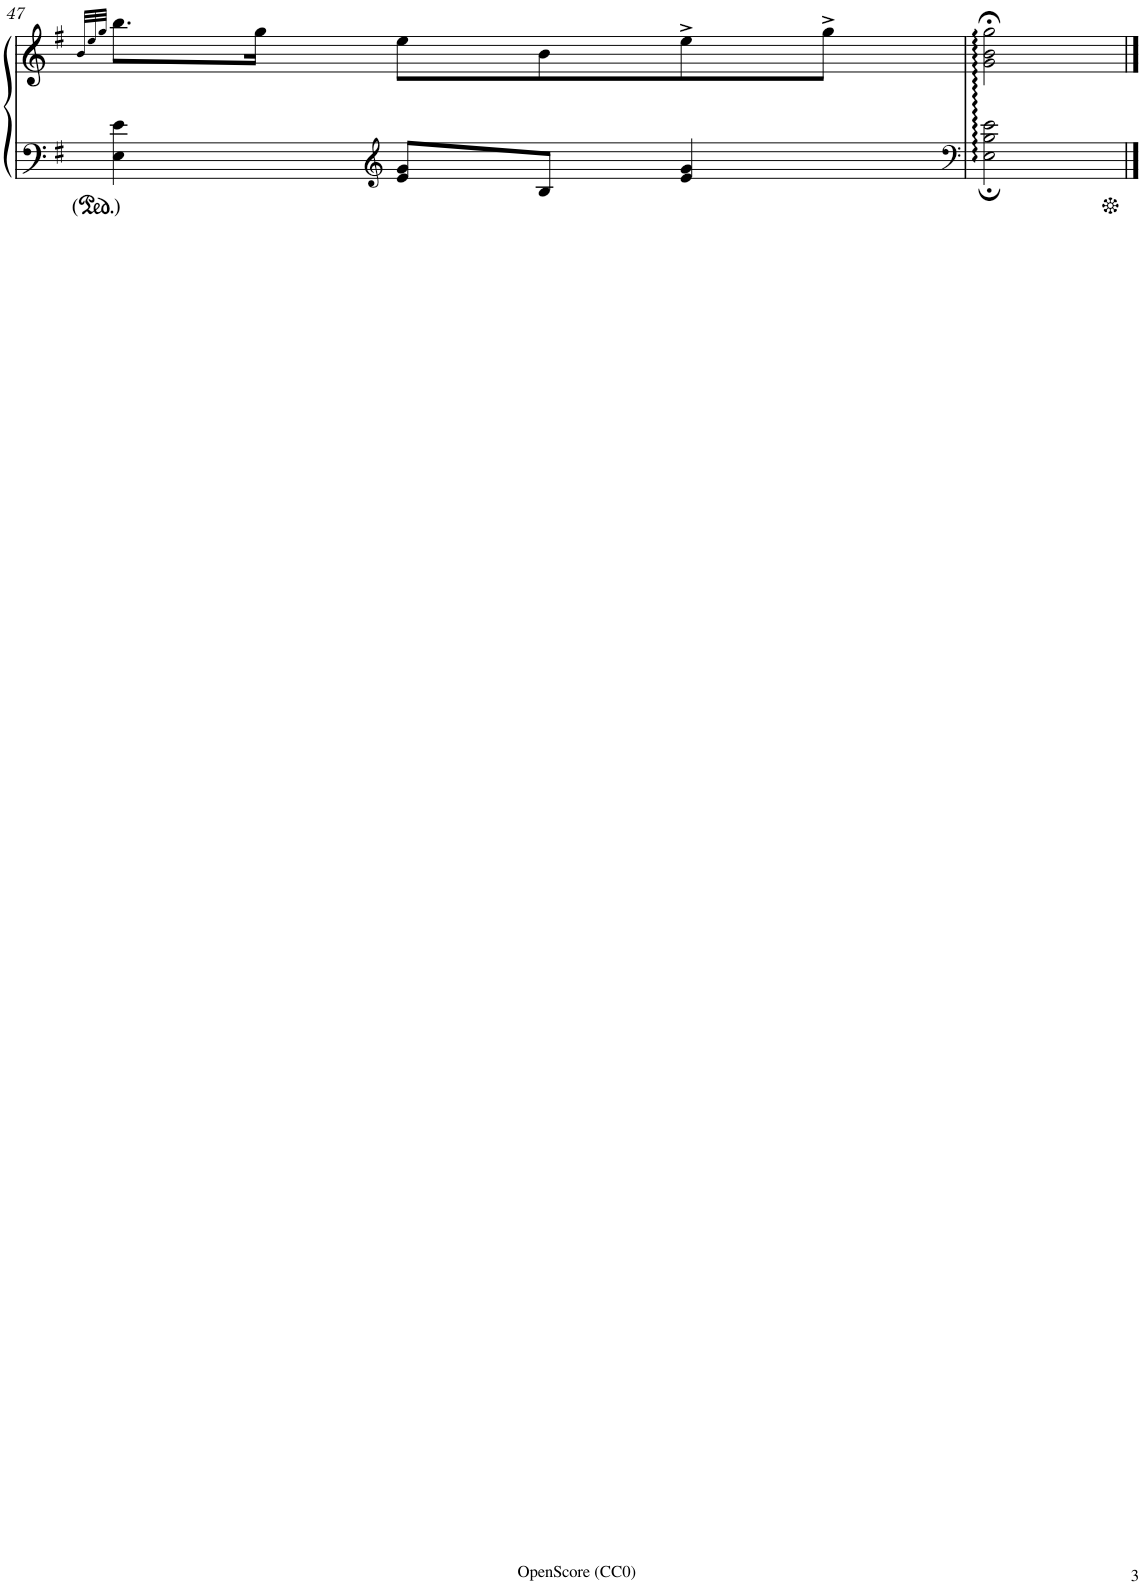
**kern	**kern	**kern
*part2	*part2	*part1
*staff3	*staff2	*staff1
*I"Pianoforte	*	*I"Gesang Voice
*I'Pno	*	*
!!LO:PB:g=z
*clefG2	*clefG2	*clefG2
*k[f#]	*k[f#]	*k[f#]
*M3/4	*M3/4	*M3/4
=47	=47	=47
.	32qb/LLL	.
.	32qee/	.
.	32qgg/JJJ	.
4E\ 4e\	8.bb^^\L	2.r
.	16gg^^\Jk	.
*clefG2	*	*
8e/ 8g/L	8ee^^\L	.
8B/J	8b^^\	.
4e/ 4g/	8ee^^^\	.
.	8gg^^^\J	.
=48	=48	=48
*clefF4	*	*
2E\; 2B\; 2e\;	2g\;<^^ 2b\;<^^ 2gg\;<^^	2r
==	==	==
*-	*-	*-
